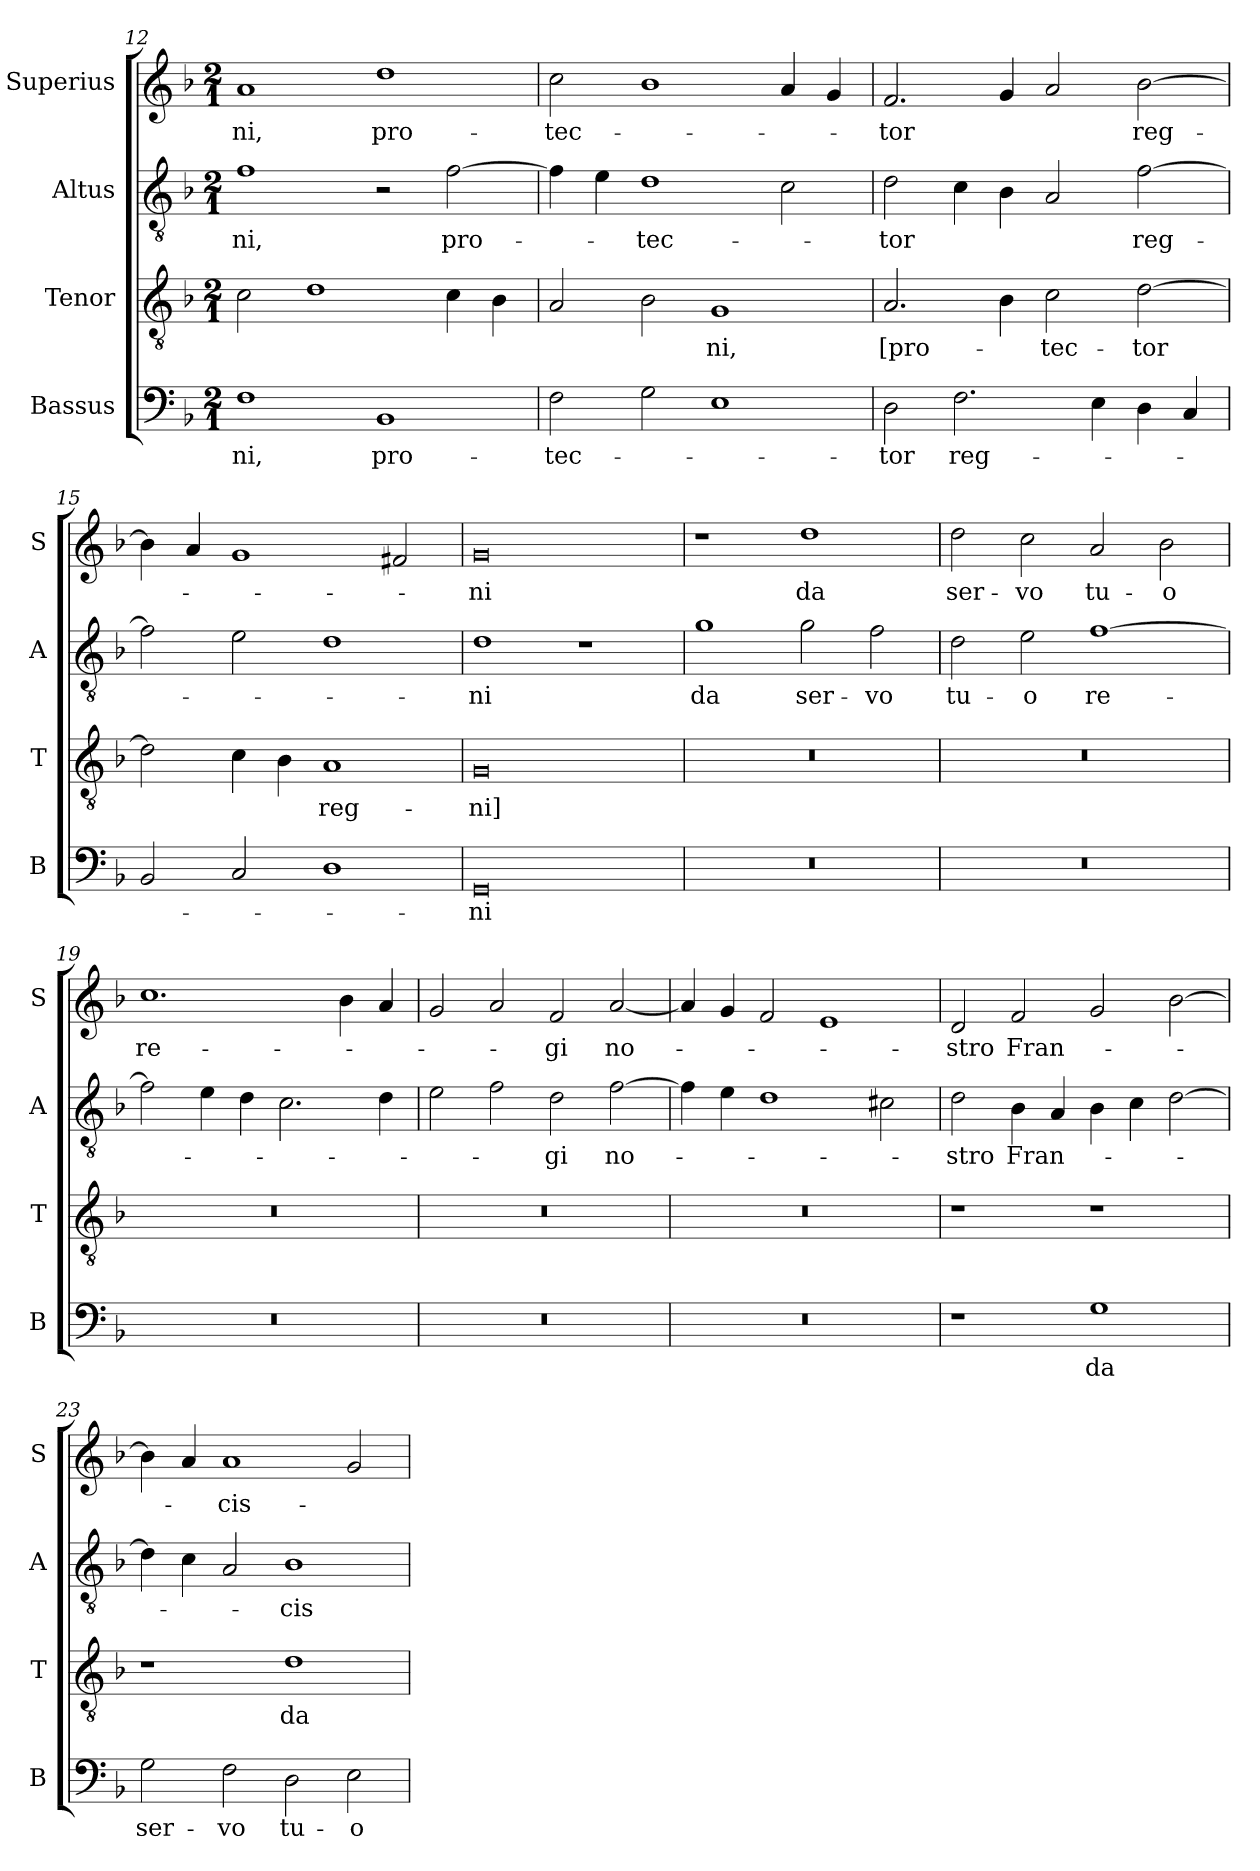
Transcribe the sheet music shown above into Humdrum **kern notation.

**kern	**text	**kern	**text	**kern	**text	**kern	**text
*part4	*part4	*part3	*part3	*part2	*part2	*part1	*part1
*staff4	*staff4	*staff3	*staff3	*staff2	*staff2	*staff1	*staff1
*I"Bassus	*	*I"Tenor	*	*I"Altus	*	*I"Superius	*
*I'B	*	*I'T	*	*I'A	*	*I'S	*
*clefF4	*	*clefGv2	*	*clefGv2	*	*clefG2	*
*k[b-]	*	*k[b-]	*	*k[b-]	*	*k[b-]	*
*F:	*	*F:	*	*F:	*	*F:	*
*M2/1	*	*M2/1	*	*M2/1	*	*M2/1	*
=12	=12	=12	=12	=12	=12	=12	=12
1F	-ni,	2c	.	1f	-ni,	1a	-ni,
.	.	1d	.	.	.	.	.
1BB-	pro-	.	.	2r	.	1dd	pro-
.	.	4c	.	[2f	pro-	.	.
.	.	4B-	.	.	.	.	.
=13	=13	=13	=13	=13	=13	=13	=13
2F	-tec-	2A	.	4f]	.	2cc	-tec-
.	.	.	.	4e	.	.	.
2G	.	2B-	.	1d	-tec-	1b-	.
1E	.	1G	-ni,	.	.	.	.
.	.	.	.	2c	.	4a	.
.	.	.	.	.	.	4g	.
=14	=14	=14	=14	=14	=14	=14	=14
2D	-tor	2.A	[pro-	2d	-tor	2.f	-tor
2.F	reg-	.	.	4c	.	.	.
.	.	4B-	.	4B-	.	4g	.
.	.	2c	-tec-	2A	.	2a	.
4E	.	.	.	.	.	.	.
4D	.	[2d	-tor	[2f	reg-	[2b-	reg-
4C	.	.	.	.	.	.	.
=15	=15	=15	=15	=15	=15	=15	=15
2BB-	.	2d]	.	2f]	.	4b-]	.
.	.	.	.	.	.	4a	.
2C	.	4c	.	2e	.	1g	.
.	.	4B-	.	.	.	.	.
1D	.	1A	reg-	1d	.	.	.
.	.	.	.	.	.	2f#X	.
=16	=16	=16	=16	=16	=16	=16	=16
0GG	-ni	0G	-ni]	1d	-ni	0g	-ni
.	.	.	.	1r	.	.	.
=17	=17	=17	=17	=17	=17	=17	=17
0r	.	0r	.	1g	da	1r	.
.	.	.	.	2g	ser-	1dd	da
.	.	.	.	2f	-vo	.	.
=18	=18	=18	=18	=18	=18	=18	=18
0r	.	0r	.	2d	tu-	2dd	ser-
.	.	.	.	2e	-o	2cc	-vo
.	.	.	.	[1f	re-	2a	tu-
.	.	.	.	.	.	2b-	-o
=19	=19	=19	=19	=19	=19	=19	=19
0r	.	0r	.	2f]	.	1.cc	re-
.	.	.	.	4e	.	.	.
.	.	.	.	4d	.	.	.
.	.	.	.	2.c	.	.	.
.	.	.	.	.	.	4b-	.
.	.	.	.	4d	.	4a	.
=20	=20	=20	=20	=20	=20	=20	=20
0r	.	0r	.	2e	.	2g	.
.	.	.	.	2f	.	2a	.
.	.	.	.	2d	-gi	2f	-gi
.	.	.	.	[2f	no-	[2a	no-
=21	=21	=21	=21	=21	=21	=21	=21
0r	.	0r	.	4f]	.	4a]	.
.	.	.	.	4e	.	4g	.
.	.	.	.	1d	.	2f	.
.	.	.	.	.	.	1e	.
.	.	.	.	2c#X	.	.	.
=22	=22	=22	=22	=22	=22	=22	=22
1r	.	1r	.	2d	-stro	2d	-stro
.	.	.	.	4B-	Fran-	2f	Fran-
.	.	.	.	4A	.	.	.
1G	da	1r	.	4B-	.	2g	.
.	.	.	.	4c	.	.	.
.	.	.	.	[2d	.	[2b-	.
=23	=23	=23	=23	=23	=23	=23	=23
2G	ser-	1r	.	4d]	.	4b-]	.
.	.	.	.	4c	.	4a	.
2F	-vo	.	.	2A	.	1a	-cis-
2D	tu-	1d	da	1B-	-cis-	.	.
2E	-o	.	.	.	.	2g	.
=	=	=	=	=	=	=	=
*-	*-	*-	*-	*-	*-	*-	*-
